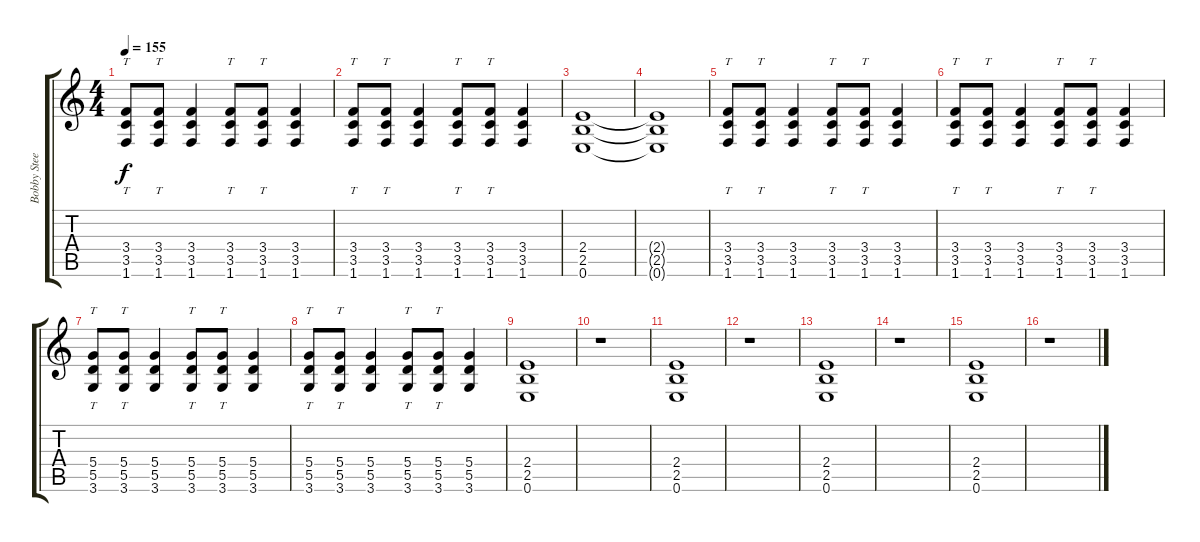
\track ("Bobby Steele" "Bobby Stee") {instrument overdrivenguitar}
\staff {score tabs}
\tuning (E4 B3 G3 D3 A2 E2) {hide}
\ts (4 4)
\tempo 155
\clef g2
\ks c
(3.4 3.5 1.6).8{tt dy f} (3.4 3.5 1.6).8{tt} (3.4 3.5 1.6).4 (3.4 3.5 1.6).8{tt} (3.4 3.5 1.6).8{tt} (3.4 3.5 1.6).4 |
(3.4 3.5 1.6).8{tt} (3.4 3.5 1.6).8{tt} (3.4 3.5 1.6).4 (3.4 3.5 1.6).8{tt} (3.4 3.5 1.6).8{tt} (3.4 3.5 1.6).4 |
(2.4 2.5 0.6).1 |
(2.4{t} 2.5{t} 0.6{t}).1 |
(3.4 3.5 1.6).8{tt} (3.4 3.5 1.6).8{tt} (3.4 3.5 1.6).4 (3.4 3.5 1.6).8{tt} (3.4 3.5 1.6).8{tt} (3.4 3.5 1.6).4 |
(3.4 3.5 1.6).8{tt} (3.4 3.5 1.6).8{tt} (3.4 3.5 1.6).4 (3.4 3.5 1.6).8{tt} (3.4 3.5 1.6).8{tt} (3.4 3.5 1.6).4 |
(5.4 5.5 3.6).8{tt} (5.4 5.5 3.6).8{tt} (5.4 5.5 3.6).4 (5.4 5.5 3.6).8{tt} (5.4 5.5 3.6).8{tt} (5.4 5.5 3.6).4 |
(5.4 5.5 3.6).8{tt} (5.4 5.5 3.6).8{tt} (5.4 5.5 3.6).4 (5.4 5.5 3.6).8{tt} (5.4 5.5 3.6).8{tt} (5.4 5.5 3.6).4 |
(2.4 2.5 0.6).1 |
r.1 |
(2.4 2.5 0.6).1 |
r.1 |
(2.4 2.5 0.6).1 |
r.1 |
(2.4 2.5 0.6).1 |
r.1
